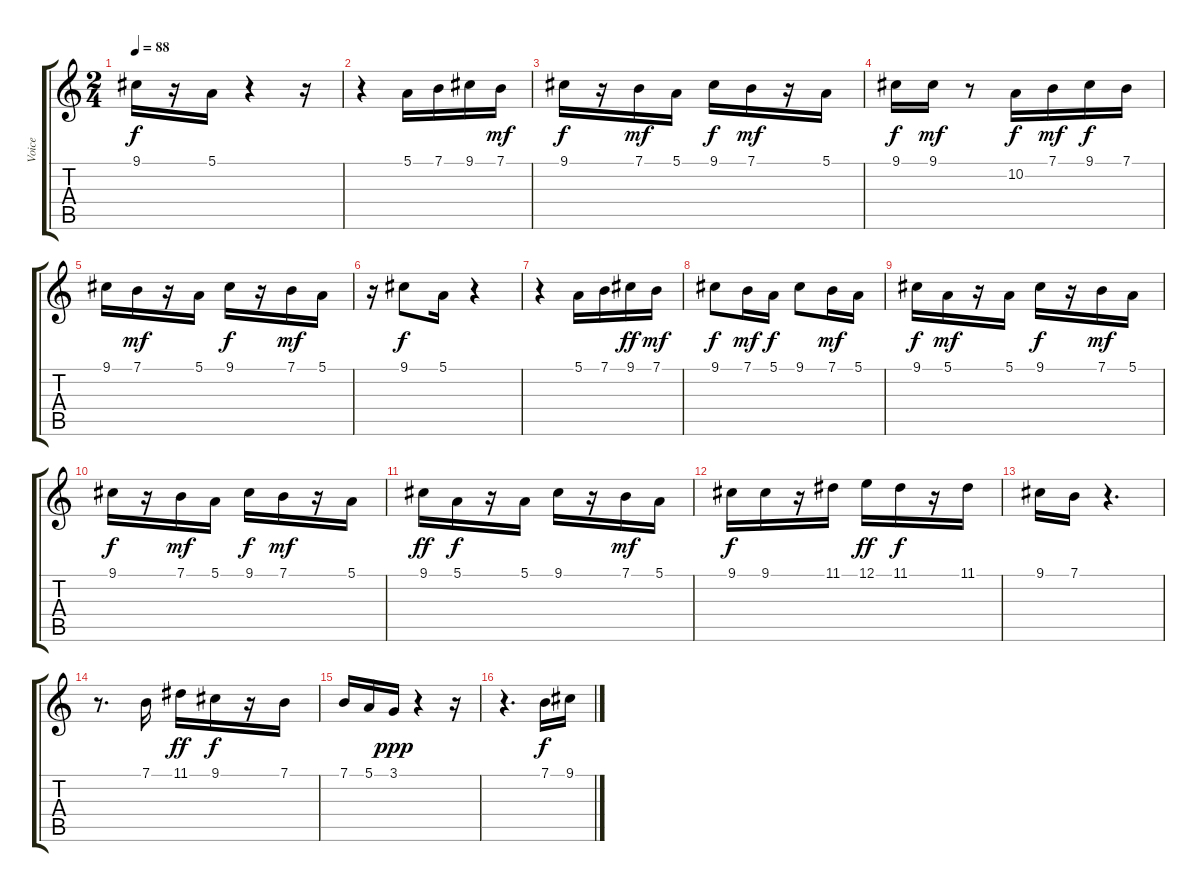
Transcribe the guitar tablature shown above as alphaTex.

\track ("Voice" "Voice") {instrument tuba}
\staff {score tabs}
\tuning (E4 B3 G3 D3 A2 E2) {hide}
\ts (2 4)
\tempo 88
\clef g2
\ks c
9.1.16{dy f} r.16 5.1.16 r.4 r.16 |
r.4 5.1.16 7.1.16 9.1.16 7.1.16{dy mf} |
9.1.16{dy f} r.16 7.1.16{dy mf} 5.1.16 9.1.16{dy f} 7.1.16{dy mf} r.16 5.1.16 |
9.1.16{dy f} 9.1.16{dy mf} r.8 10.2.16{dy f} 7.1.16{dy mf} 9.1.16{dy f} 7.1.16 |
9.1.16 7.1.16{dy mf} r.16 5.1.16 9.1.16{dy f} r.16 7.1.16{dy mf} 5.1.16 |
r.16 9.1.8{dy f} 5.1.16 r.4 |
r.4 5.1.16 7.1.16 9.1.16{dy ff} 7.1.16{dy mf} |
9.1.8{dy f} 7.1.16{dy mf} 5.1.16{dy f} 9.1.8 7.1.16{dy mf} 5.1.16 |
9.1.16{dy f} 5.1.16{dy mf} r.16 5.1.16 9.1.16{dy f} r.16 7.1.16{dy mf} 5.1.16 |
9.1.16{dy f} r.16 7.1.16{dy mf} 5.1.16 9.1.16{dy f} 7.1.16{dy mf} r.16 5.1.16 |
9.1.16{dy ff} 5.1.16{dy f} r.16 5.1.16 9.1.16 r.16 7.1.16{dy mf} 5.1.16 |
9.1.16{dy f} 9.1.16 r.16 11.1.16 12.1.16{dy ff} 11.1.16{dy f} r.16 11.1.16 |
9.1.16 7.1.16 r.4{d} |
r.8{d} 7.1.16 11.1.16{dy ff} 9.1.16{dy f} r.16 7.1.16 |
7.1.16 5.1.16 3.1.16{dy ppp} r.4 r.16 |
r.4{d} 7.1.16{dy f} 9.1.16
